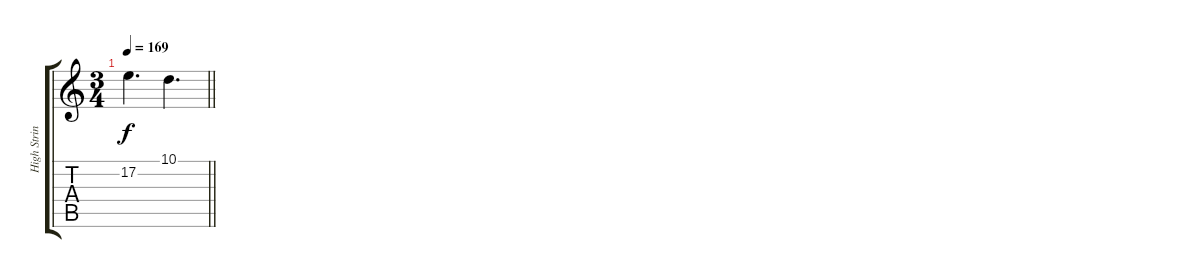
\track ("High Strings" "High Strin") {instrument stringensemble1}
\staff {score tabs}
\tuning (E4 B3 G3 D3 A2 E2) {hide}
\ts (3 4)
\tempo 169
\clef g2
\barLineRight lightlight
\ks c
17.2.4{d dy f} 10.1.4{d}
